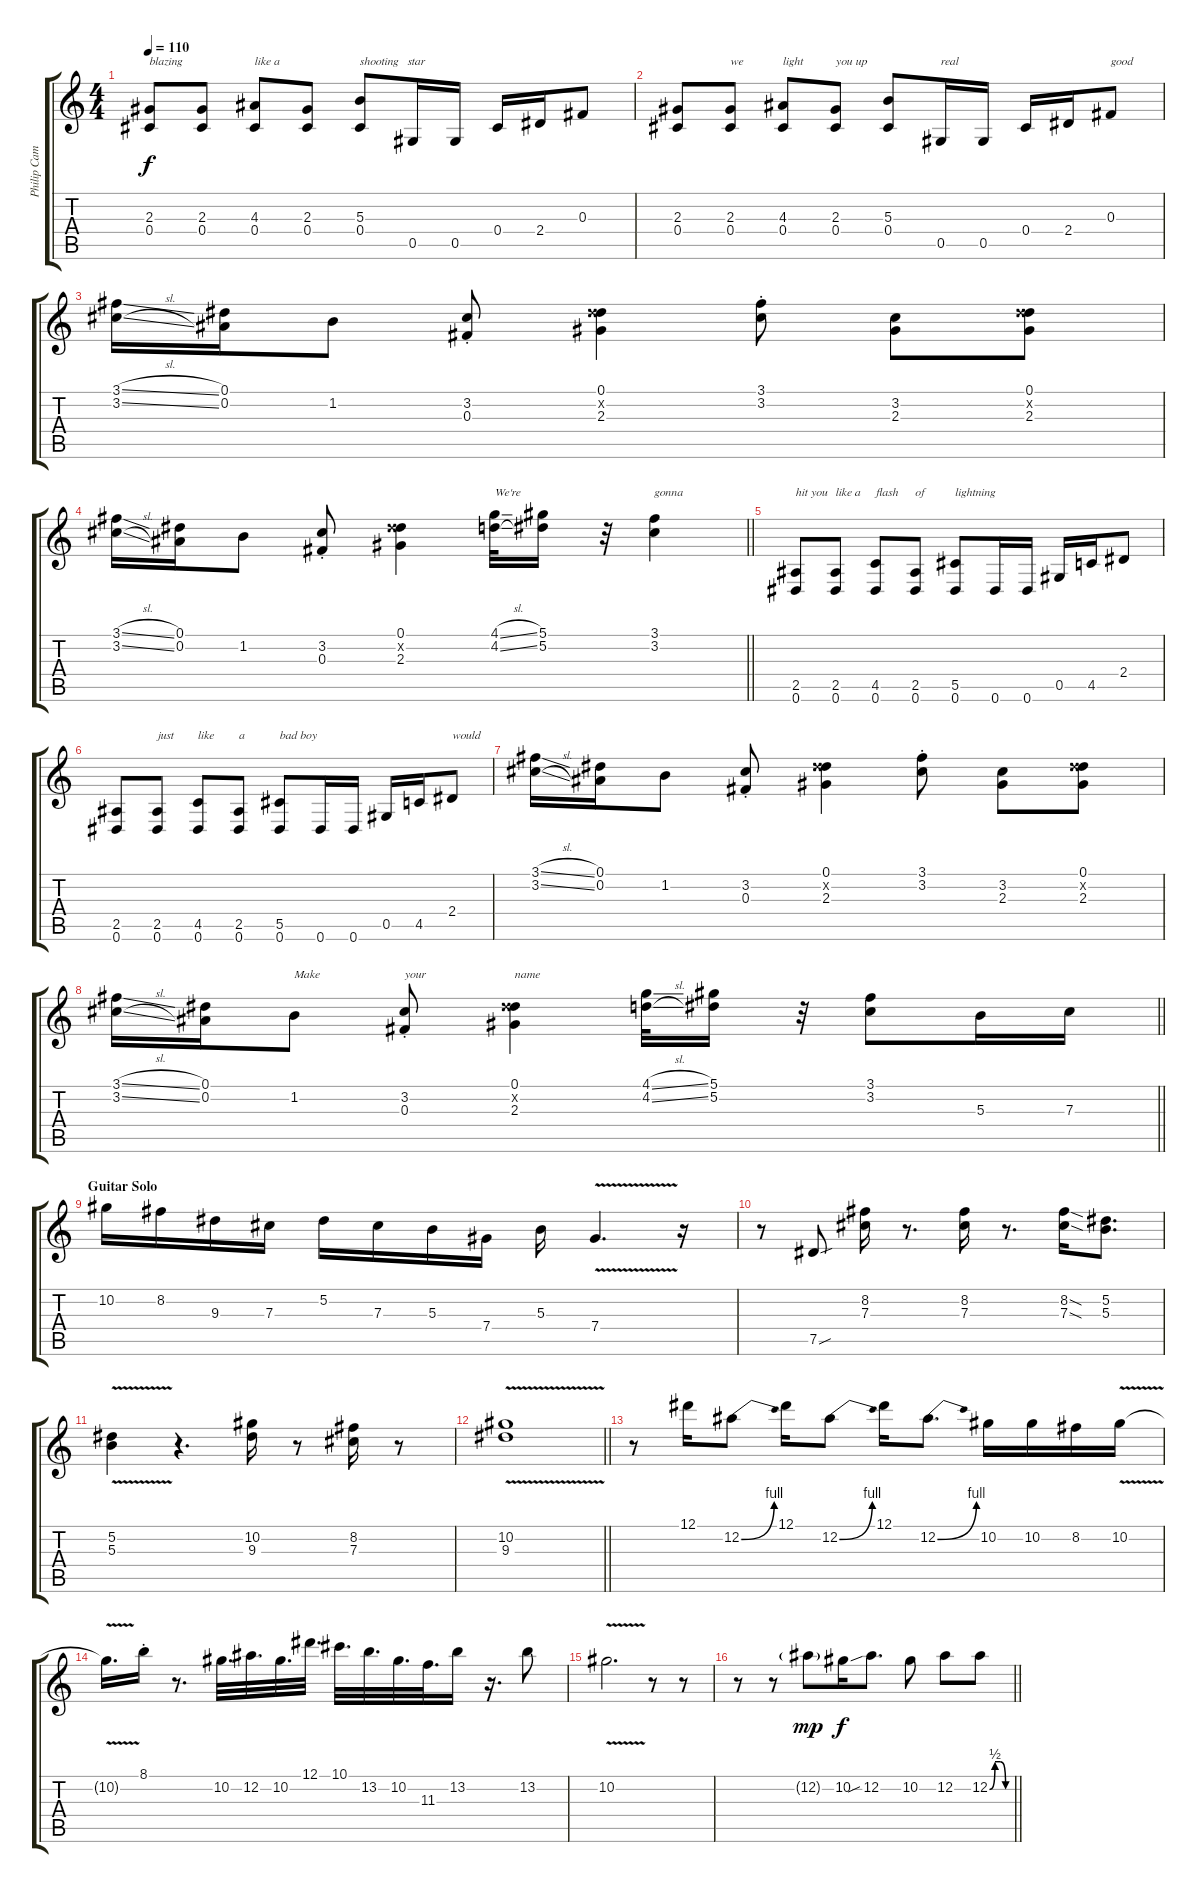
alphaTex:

\track ("Philip Campbell" "Philip Cam") {instrument acousticguitarsteel}
\staff {score tabs}
\tuning (Eb4 Bb3 Gb3 Db3 Ab2 Eb2) {hide}
\ts (4 4)
\tempo 110
\clef g2
\ks c
(2.3 0.4).8{txt "blazing" dy f} (2.3 0.4).8 (4.3 0.4).8{txt "like a"} (2.3 0.4).8 (5.3 0.4).8{txt "shooting   star"} 0.5.16 0.5.16 0.4.16 2.4.16 0.3.8 |
(2.3 0.4).8 (2.3 0.4).8{txt "we"} (4.3 0.4).8{txt "light"} (2.3 0.4).8{txt "you up"} (5.3 0.4).8 0.5.16{txt "real"} 0.5.16 0.4.16 2.4.16 0.3.8{txt "good"} |
(3.1{sl} 3.2{sl}).16 (0.1 0.2).16 1.2.8 (3.2{st} 0.3{st}).8 (0.1 5.2{x} 2.3).4 (3.1{st} 3.2{st}).8 (3.2 2.3).8 (0.1 5.2{x} 2.3).8 |
\barLineRight lightlight
(3.1{sl} 3.2{sl}).16 (0.1 0.2).16 1.2.8 (3.2{st} 0.3{st}).8 (0.1 5.2{x} 2.3).4 (4.1{sl} 4.2{sl}).32{txt "We're"} (5.1 5.2).16 r.32 (3.1 3.2).4{txt "gonna"} |
(2.5 0.6).8{txt "hit you"} (2.5 0.6).8{txt "like a"} (4.5 0.6).8{txt "flash"} (2.5 0.6).8{txt "of"} (5.5 0.6).8{txt "lightning"} 0.6.16 0.6.16 0.5.16 4.5.16 2.4.8 |
(2.5 0.6).8 (2.5 0.6).8{txt "just"} (4.5 0.6).8{txt "like"} (2.5 0.6).8{txt "a"} (5.5 0.6).8{txt "bad boy"} 0.6.16 0.6.16 0.5.16 4.5.16 2.4.8{txt "would"} |
(3.1{sl} 3.2{sl}).16 (0.1 0.2).16 1.2.8 (3.2{st} 0.3{st}).8 (0.1 5.2{x} 2.3).4 (3.1{st} 3.2{st}).8 (3.2 2.3).8 (0.1 5.2{x} 2.3).8 |
\barLineRight lightlight
(3.1{sl} 3.2{sl}).16 (0.1 0.2).16 1.2.8{txt "Make"} (3.2{st} 0.3{st}).8{txt "your"} (0.1 5.2{x} 2.3).4{txt "name"} (4.1{sl} 4.2{sl}).32 (5.1 5.2).16 r.32 (3.1 3.2).8 5.3.16 7.3.16 |
\section ("" "Guitar Solo")
10.2.16 8.2.16 9.3.16 7.3.16 5.2.16 7.3.16 5.3.16 7.4.16 5.3.16 7.4{v}.4{d} r.16 |
r.8 7.5{sou}.8 (8.2 7.3).16 r.8{d} (8.2 7.3).16 r.8{d} (8.2{sod} 7.3{sod}).16 (5.2 5.3).8{d} |
(5.2{v} 5.3{v}).4 r.4{d} (10.2 9.3).16 r.8 (8.2 7.3).16 r.8 |
\barLineRight lightlight
(10.2{v} 9.3).1 |
r.8 12.1.16 12.2{be (bend 0 0 60 4)}.8 12.1.16 12.2{be (bend 0 0 60 4)}.8 12.1.16 12.2{be (bend 0 0 60 4)}.8{d} 10.2.16 10.2.16 8.2.16 10.2{v}.16 |
10.2{t}.16{d} 8.1{st}.16 r.8{d} 10.2.32{d} 12.2.32{d} 10.2.32{d} 12.1.32{d} 10.1.32{d} 13.2.32{d} 10.2.32{d} 11.3.32{d} 13.2.16 r.16{d} 13.2.8 |
10.2{v}.2{d} r.8 r.8 |
\barLineRight lightlight
r.8 r.8 12.2{g}.8{dy mp} 10.2.16{dy f} 12.2{sib}.8{d} 10.2.8 12.2.8 12.2{be (custom 0 0 15 2 30 2 45 0 60 0)}.8
